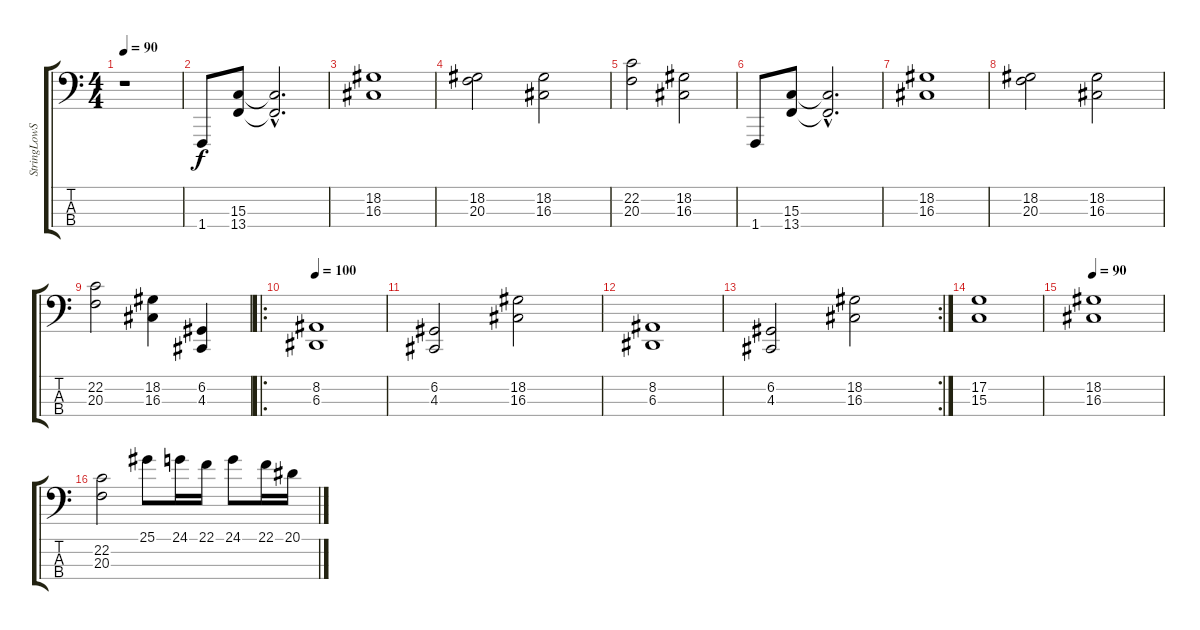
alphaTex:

\track ("StringLowSection" "StringLowS") {instrument stringensemble2}
\staff {score tabs}
\tuning (G2 D2 A1 E1) {hide}
\ts (4 4)
\tempo 90
\clef f4
\ks c
r.1{dy f instrument stringensemble2} |
1.4.8{volume 15} (15.3 13.4).8 (15.3{hac t} 13.4{hac t}).2{d} |
(18.2 16.3).1 |
(18.2 20.3).2 (18.2 16.3).2 |
(22.2 20.3).2 (18.2 16.3).2 |
1.4.8 (15.3 13.4).8 (15.3{hac t} 13.4{hac t}).2{d} |
(18.2 16.3).1 |
(18.2 20.3).2 (18.2 16.3).2 |
(22.2 20.3).2 (18.2 16.3).4 (6.2 4.3).4 |
\ro
\tempo 100
(8.2 6.3).1{volume 10} |
(6.2 4.3).2 (18.2 16.3).2 |
(8.2 6.3).1 |
\rc 2
(6.2 4.3).2 (18.2 16.3).2 |
(17.2 15.3).1 |
\tempo 90
(18.2 16.3).1 |
(22.2 20.3).2 25.1.8 24.1.16 22.1.16 24.1.8 22.1.16 20.1.16
